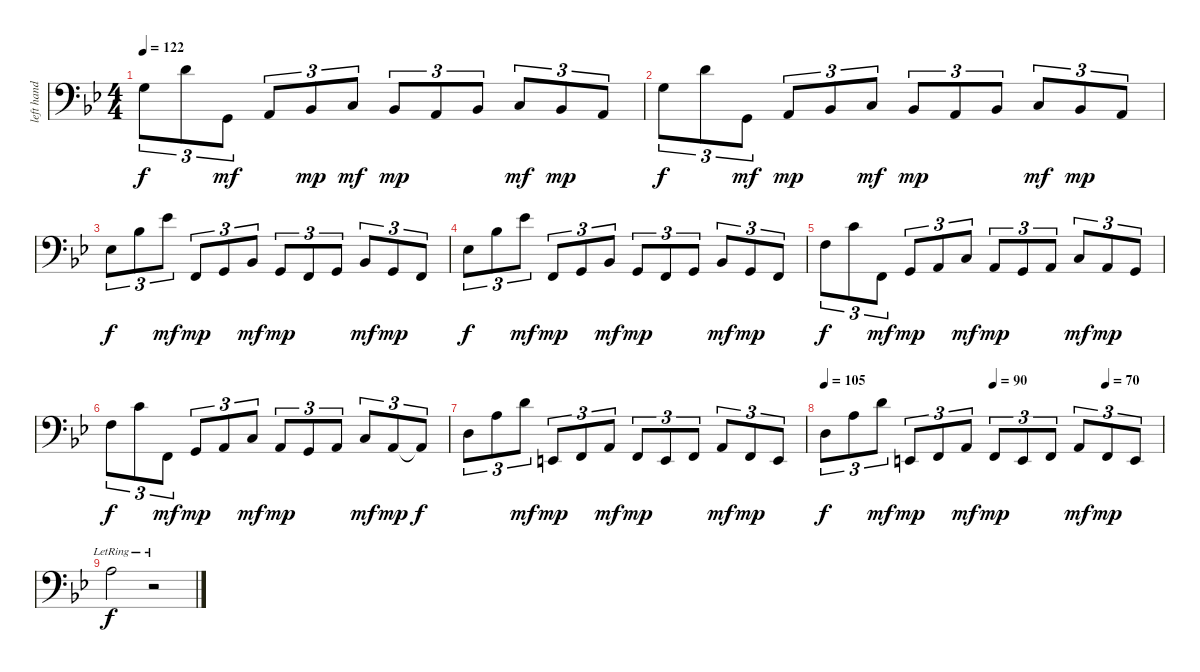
\track ("left hand" "left hand") {instrument brightacousticpiano}
\staff {score}
\tuning (E4 B3 G3 D3 A2 E2 B-1) {hide}
\ts (4 4)
\tempo 122
\clef f4
\ks gminor
20.7.8{tu (3 2) dy f} 27.7.8{tu (3 2)} 3.6.8{tu (3 2) dy mf} 0.5.8{tu (3 2)} 1.5.8{tu (3 2) dy mp} 3.5.8{tu (3 2) dy mf} 1.5.8{tu (3 2) dy mp} 0.5.8{tu (3 2)} 1.5.8{tu (3 2)} 3.5.8{tu (3 2) dy mf} 1.5.8{tu (3 2) dy mp} 0.5.8{tu (3 2)} |
20.7.8{tu (3 2) dy f} 27.7.8{tu (3 2)} 3.6.8{tu (3 2) dy mf} 0.5.8{tu (3 2) dy mp} 1.5.8{tu (3 2)} 3.5.8{tu (3 2) dy mf} 1.5.8{tu (3 2) dy mp} 0.5.8{tu (3 2)} 1.5.8{tu (3 2)} 3.5.8{tu (3 2) dy mf} 1.5.8{tu (3 2) dy mp} 0.5.8{tu (3 2)} |
16.7.8{tu (3 2) dy f} 23.7.8{tu (3 2)} 28.7.8{tu (3 2) dy mf} 1.6.8{tu (3 2) dy mp} 3.6.8{tu (3 2)} 1.5.8{tu (3 2) dy mf} 3.6.8{tu (3 2) dy mp} 1.6.8{tu (3 2)} 3.6.8{tu (3 2)} 1.5.8{tu (3 2) dy mf} 3.6.8{tu (3 2) dy mp} 1.6.8{tu (3 2)} |
16.7.8{tu (3 2) dy f} 23.7.8{tu (3 2)} 28.7.8{tu (3 2) dy mf} 1.6.8{tu (3 2) dy mp} 3.6.8{tu (3 2)} 1.5.8{tu (3 2) dy mf} 3.6.8{tu (3 2) dy mp} 1.6.8{tu (3 2)} 3.6.8{tu (3 2)} 1.5.8{tu (3 2) dy mf} 3.6.8{tu (3 2) dy mp} 1.6.8{tu (3 2)} |
18.7.8{tu (3 2) dy f} 25.7.8{tu (3 2)} 1.6.8{tu (3 2) dy mf} 3.6.8{tu (3 2) dy mp} 0.5.8{tu (3 2)} 3.5.8{tu (3 2) dy mf} 0.5.8{tu (3 2) dy mp} 3.6.8{tu (3 2)} 0.5.8{tu (3 2)} 3.5.8{tu (3 2) dy mf} 0.5.8{tu (3 2) dy mp} 3.6.8{tu (3 2)} |
18.7.8{tu (3 2) dy f} 25.7.8{tu (3 2)} 1.6.8{tu (3 2) dy mf} 3.6.8{tu (3 2) dy mp} 0.5.8{tu (3 2)} 3.5.8{tu (3 2) dy mf} 0.5.8{tu (3 2) dy mp} 3.6.8{tu (3 2)} 0.5.8{tu (3 2)} 3.5.8{tu (3 2) dy mf} 0.5.8{tu (3 2) dy mp} 0.5{t}.8{tu (3 2) dy f} |
15.7.8{tu (3 2)} 22.7.8{tu (3 2)} 27.7.8{tu (3 2) dy mf} 0.6.8{tu (3 2) dy mp} 1.6.8{tu (3 2)} 0.5.8{tu (3 2) dy mf} 1.6.8{tu (3 2) dy mp} 0.6.8{tu (3 2)} 1.6.8{tu (3 2)} 0.5.8{tu (3 2) dy mf} 1.6.8{tu (3 2) dy mp} 0.6.8{tu (3 2)} |
\tempo 105
\tempo (90 0.5)
\tempo (70 0.8333333333333334)
15.7.8{tu (3 2) dy f} 22.7.8{tu (3 2)} 27.7.8{tu (3 2) dy mf} 0.6.8{tu (3 2) dy mp} 1.6.8{tu (3 2)} 0.5.8{tu (3 2) dy mf} 1.6.8{tu (3 2) dy mp} 0.6.8{tu (3 2)} 1.6.8{tu (3 2)} 0.5.8{tu (3 2) dy mf} 1.6.8{tu (3 2) dy mp} 0.6.8{tu (3 2)} |
22.7{lr}.2{dy f} r.2
